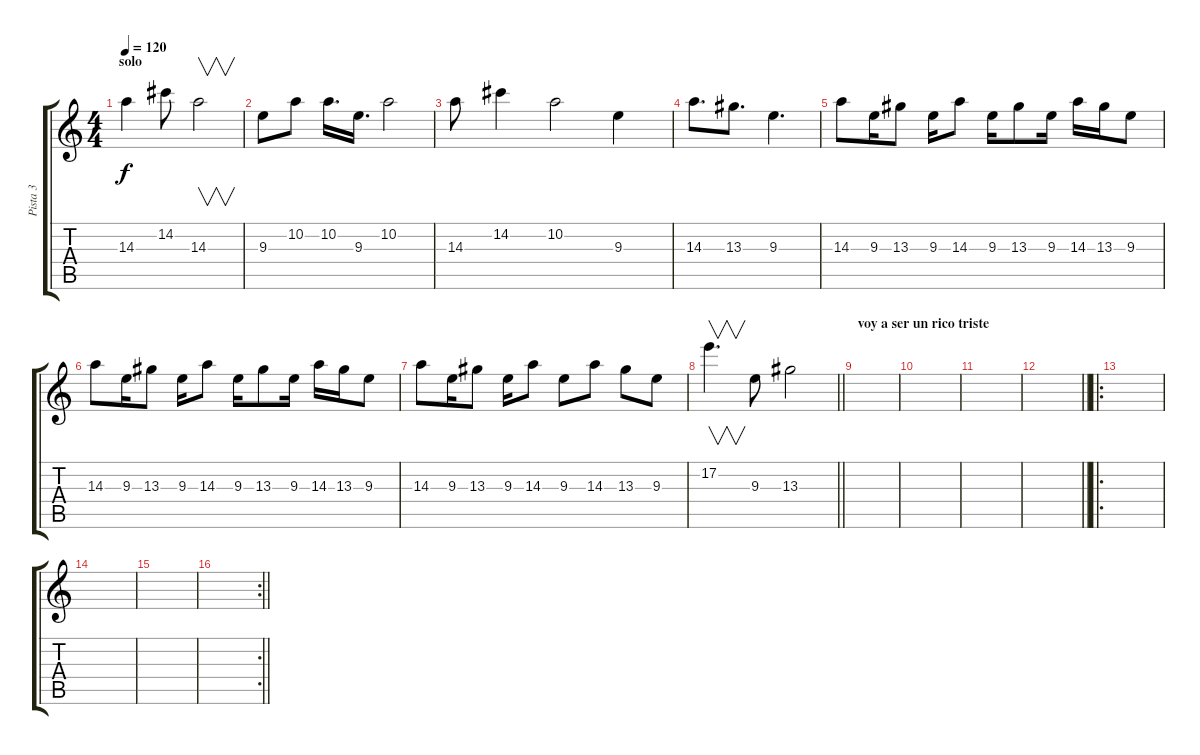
\track ("Pista 3" "Pista 3") {instrument distortionguitar}
\staff {score tabs}
\tuning (E4 B3 G3 D3 A2 E2) {hide}
\ts (4 4)
\section ("" "solo")
\tempo 120
\clef g2
\ks c
14.3.4{dy f} 14.2.8 14.3.2{v} |
9.3.8 10.2.8 10.2.16{d} 9.3.16{d} 10.2.2 |
14.3.8 14.2.4 10.2.2 9.3.4 |
14.3.8{d} 13.3.8{d} 9.3.4{d} |
14.3.8 9.3.16 13.3.8 9.3.16 14.3.8 9.3.16 13.3.8 9.3.16 14.3.16 13.3.16 9.3.8 |
14.3.8 9.3.16 13.3.8 9.3.16 14.3.8 9.3.16 13.3.8 9.3.16 14.3.16 13.3.16 9.3.8 |
14.3.8 9.3.16 13.3.8 9.3.16 14.3.8 9.3.8 14.3.8 13.3.8 9.3.8 |
\barLineRight lightlight
17.2.4{v d} 9.3.8 13.3.2 |
\section ("" "voy a ser un rico triste")
|
|
|
\barLineRight lightlight
|
\ro
|
|
|
\rc 2
\barLineRight lightlight
